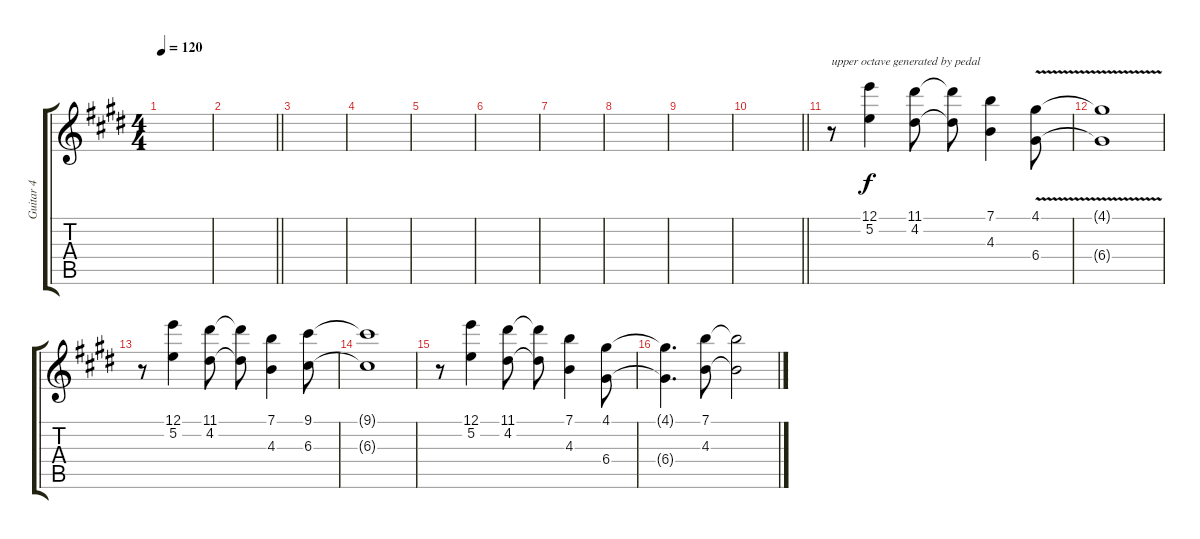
\track ("Guitar 4" "Guitar 4") {instrument electricguitarjazz}
\staff {score tabs}
\tuning (E4 B3 G3 D3 A2 E2) {hide}
\ts (4 4)
\tempo 120
\clef g2
\ks e
|
\barLineRight lightlight
|
|
|
|
|
|
|
|
\barLineRight lightlight
|
r.8{txt "upper octave generated by pedal"} (12.1 5.2).4 (11.1 4.2).8 (11.1{t} 4.2{t}).8 (7.1 4.3).4 (4.1 6.4{v}).8 |
(4.1{t} 6.4{t}).1 |
r.8 (12.1 5.2).4 (11.1 4.2).8 (11.1{t} 4.2{t}).8 (7.1 4.3).4 (9.1 6.3).8 |
(9.1{t} 6.3{t}).1 |
r.8 (12.1 5.2).4 (11.1 4.2).8 (11.1{t} 4.2{t}).8 (7.1 4.3).4 (4.1 6.4).8 |
(4.1{t} 6.4{t}).4{d} (7.1 4.3).8 (7.1{t} 4.3{t}).2
